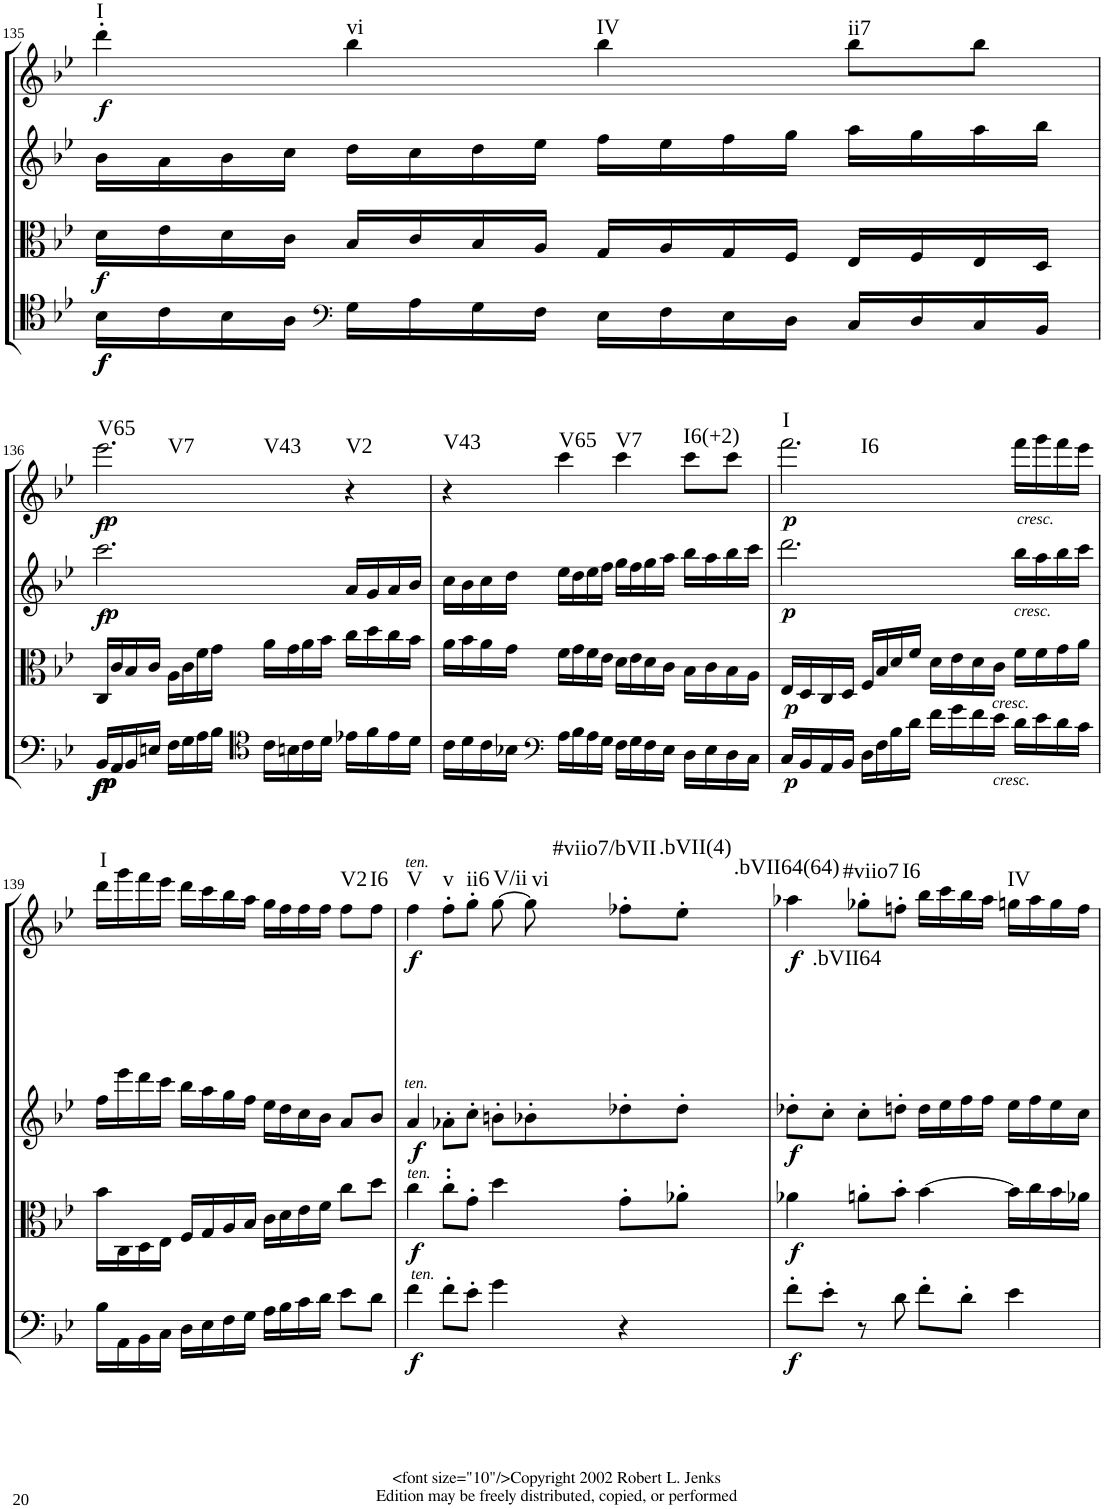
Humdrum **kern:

**kern	**dynam	**kern	**dynam	**kern	**dynam	**harte	**kern	**dynam	**harte
*part4	*part4	*part3	*part3	*part2	*part2	*part2	*part1	*part1	*part1
*staff4	*staff4	*staff3	*staff3	*staff2	*staff2	*	*staff1	*staff1	*
*I"Violoncello.	*	*I"Viola.	*	*I"Violino II.	*	*	*I"Violino I.	*	*
*I'Vc	*	*I'Vla	*	*I'Vln	*	*	*I'Vln	*	*
!!LO:PB:g=z
*clefC4	*	*clefC3	*	*clefG2	*	*	*clefG2	*	*
*k[b-e-]	*	*k[b-e-]	*	*k[b-e-]	*	*	*k[b-e-]	*	*
*B-:	*	*B-:	*	*B-:	*	*	*B-:	*	*
*M4/4	*	*M4/4	*	*M4/4	*	*	*M4/4	*	*
*met(c)	*	*met(c)	*	*met(c)	*	*	*met(c)	*	*
=135	=135	=135	=135	=135	=135	=135	=135	=135	=135
!	!LO:DY:b	!	!	!	!	!	!	!	!
!	!LO:DY:n=1:b	!	!LO:DY:b	!	!	!	!	!LO:DY:b	!LO:H:kt=I
16B-\LL	f f	16d\LL	f	16b-\LL	.	.	4ddd'\	f	N
16c\	.	16e-\	.	16a\	.	.	.	.	.
16B-\	.	16d\	.	16b-\	.	.	.	.	.
16A\JJ	.	16c\JJ	.	16cc\JJ	.	.	.	.	.
*clefF4	*	*	*	*	*	*	*	*	*
!	!	!	!	!	!	!	!	!	!LO:H:kt=vi
16G\LL	.	16B-/LL	.	16dd\LL	.	.	4bb-\	.	N
16A\	.	16c/	.	16cc\	.	.	.	.	.
16G\	.	16B-/	.	16dd\	.	.	.	.	.
16F\JJ	.	16A/JJ	.	16ee-\JJ	.	.	.	.	.
!	!	!	!	!	!	!	!	!	!LO:H:kt=IV
16E-\LL	.	16G/LL	.	16ff\LL	.	.	4bb-\	.	N
16F\	.	16A/	.	16ee-\	.	.	.	.	.
16E-\	.	16G/	.	16ff\	.	.	.	.	.
16D\JJ	.	16F/JJ	.	16gg\JJ	.	.	.	.	.
!	!	!	!	!	!	!	!	!	!LO:H:kt=ii7
16C/LL	.	16E-/LL	.	16aa\LL	.	.	8bb-\L	.	N
16D/	.	16F/	.	16gg\	.	.	.	.	.
16C/	.	16E-/	.	16aa\	.	.	8bb-\J	.	.
16BB-/JJ	.	16D/JJ	.	16bb-\JJ	.	.	.	.	.
!!LO:LB:g=z
=136	=136	=136	=136	=136	=136	=136	=136	=136	=136
!	!LO:DY:b	!	!	!	!	!	!	!	!
!	!LO:DY:n=1:b	!	!	!	!	!	!	!	!
!	!LO:DY:n=2:b	!	!	!	!	!	!	!	!
!	!LO:DY:n=3:b	!	!	!	!LO:DY:b	!	!	!	!
!	!	!	!	!	!LO:DY:n=1:b	!	!	!LO:DY:b	!
!	!	!	!	!	!	!	!	!LO:DY:n=1:b	!LO:H:n=1:kt=V65
!	!	!	!	!	!	!	!	!	!LO:H:n=2:kt=V7
!	!	!	!	!	!	!	!	!	!LO:H:n=3:kt=V43
16BB-/LL	p f f p	16C/LL	.	2.ccc\	p f	.	2.eee-\	p f	N N N
16AA/	.	16c/	.	.	.	.	.	.	.
16BB-/	.	16B-/	.	.	.	.	.	.	.
16En/JJ	.	16c/JJ	.	.	.	.	.	.	.
16F\LL	.	16A\LL	.	.	.	.	.	.	.
16G\	.	16c\	.	.	.	.	.	.	.
16A\	.	16f\	.	.	.	.	.	.	.
16B-\JJ	.	16g\JJ	.	.	.	.	.	.	.
*clefC4	*	*	*	*	*	*	*	*	*
16c\LL	.	16a\LL	.	.	.	.	.	.	.
16Bn\	.	16g\	.	.	.	.	.	.	.
16c\	.	16a\	.	.	.	.	.	.	.
16d\JJ	.	16b-\JJ	.	.	.	.	.	.	.
!	!	!	!	!	!	!	!	!	!LO:H:kt=V2
16e-X\LL	.	16cc\LL	.	16a/LL	.	.	4r	.	N
16f\	.	16dd\	.	16g/	.	.	.	.	.
16e-\	.	16cc\	.	16a/	.	.	.	.	.
16d\JJ	.	16b-\JJ	.	16b-/JJ	.	.	.	.	.
=137	=137	=137	=137	=137	=137	=137	=137	=137	=137
!	!	!	!	!	!	!	!	!	!LO:H:kt=V43
16c\LL	.	16a\LL	.	16cc\LL	.	.	4r	.	N
16d\	.	16b-\	.	16b-\	.	.	.	.	.
16c\	.	16a\	.	16cc\	.	.	.	.	.
16B-X\JJ	.	16g\JJ	.	16dd\JJ	.	.	.	.	.
*clefF4	*	*	*	*	*	*	*	*	*
!	!	!	!	!	!	!	!	!	!LO:H:kt=V65
16A\LL	.	16f\LL	.	16ee-\LL	.	.	4ccc\	.	N
16B-\	.	16g\	.	16dd\	.	.	.	.	.
16A\	.	16f\	.	16ee-\	.	.	.	.	.
16G\JJ	.	16e-\JJ	.	16ff\JJ	.	.	.	.	.
!	!	!	!	!	!	!	!	!	!LO:H:kt=V7
16F\LL	.	16d\LL	.	16gg\LL	.	.	4ccc\	.	N
16G\	.	16e-\	.	16ff\	.	.	.	.	.
16F\	.	16d\	.	16gg\	.	.	.	.	.
16E-\JJ	.	16c\JJ	.	16aa\JJ	.	.	.	.	.
!	!	!	!	!	!	!	!	!	!LO:H:kt=I6(+2)
16D\LL	.	16B-\LL	.	16bb-\LL	.	.	8ccc\L	.	N
16E-\	.	16c\	.	16aa\	.	.	.	.	.
16D\	.	16B-\	.	16bb-\	.	.	8ccc\J	.	.
16C\JJ	.	16A\JJ	.	16ccc\JJ	.	.	.	.	.
=138	=138	=138	=138	=138	=138	=138	=138	=138	=138
!	!LO:DY:b	!	!LO:DY:b	!	!LO:DY:b	!	!	!LO:DY:b	!LO:H:n=1:kt=I
!	!	!	!	!	!	!	!	!	!LO:H:n=2:kt=I6
16C/LL	p	16E-/LL	p	2.ddd\	p	.	2.fff\	p	N N
16BB-/	.	16D/	.	.	.	.	.	.	.
16AA/	.	16C/	.	.	.	.	.	.	.
16BB-/JJ	.	16D/JJ	.	.	.	.	.	.	.
16D\LL	.	16F/LL	.	.	.	.	.	.	.
16F\	.	16B-/	.	.	.	.	.	.	.
16B-\	.	16d/	.	.	.	.	.	.	.
16d\JJ	.	16f/JJ	.	.	.	.	.	.	.
16f\LL	.	16d\LL	.	.	.	.	.	.	.
16g\	.	16e-\	.	.	.	.	.	.	.
16f\	.	16d\	.	.	.	.	.	.	.
!	!	!LO:TX:b:i:t=cresc.	!	!	!	!	!	!	!
!LO:TX:b:i:t=cresc.	!	!	!	!	!	!	!	!	!
16e-\JJ	.	16c\JJ	.	.	.	.	.	.	.
!	!	!	!	!	!	!	!LO:TX:b:i:t=cresc.	!	!
!	!	!	!	!LO:TX:b:i:t=cresc.	!	!	!	!	!
16d\LL	.	16f\LL	.	16bb-\LL	.	.	16fff\LL	.	.
16e-\	.	16f\	.	16aa\	.	.	16ggg\	.	.
16d\	.	16g\	.	16bb-\	.	.	16fff\	.	.
16c\JJ	.	16a\JJ	.	16ccc\JJ	.	.	16eee-\JJ	.	.
!!LO:LB:g=z
=139	=139	=139	=139	=139	=139	=139	=139	=139	=139
!	!	!	!	!	!	!	!	!	!LO:H:kt=I
16B-\LL	.	16b-\LL	.	16ff\LL	.	.	16ddd\LL	.	N
16AA\	.	16C\	.	16eee-\	.	.	16ggg\	.	.
16BB-\	.	16D\	.	16ddd\	.	.	16fff\	.	.
16C\JJ	.	16E-\JJ	.	16ccc\JJ	.	.	16eee-\JJ	.	.
16D\LL	.	16F/LL	.	16bb-\LL	.	.	16ddd\LL	.	.
16E-\	.	16G/	.	16aa\	.	.	16ccc\	.	.
16F\	.	16A/	.	16gg\	.	.	16bb-\	.	.
16G\JJ	.	16B-/JJ	.	16ff\JJ	.	.	16aa\JJ	.	.
16A\LL	.	16c\LL	.	16ee-\LL	.	.	16gg\LL	.	.
16B-\	.	16d\	.	16dd\	.	.	16ff\	.	.
16c\	.	16e-\	.	16cc\	.	.	16ff\	.	.
16d\JJ	.	16f\JJ	.	16b-\JJ	.	.	16ff\JJ	.	.
!	!	!	!	!	!	!	!	!	!LO:H:kt=V2
8e-\L	.	8cc\L	.	8a/L	.	.	8ff\L	.	N
!	!	!	!	!	!	!	!	!	!LO:H:kt=I6
8d\J	.	8dd\J	.	8b-/J	.	.	8ff\J	.	N
=140	=140	=140	=140	=140	=140	=140	=140	=140	=140
!	!	!	!	!	!	!	!LO:TX:a:i:t=ten.	!	!
!	!	!	!	!LO:TX:a:i:t=ten.	!	!	!	!	!
!	!	!LO:TX:a:i:t=ten.	!	!	!	!	!	!	!
!LO:TX:a:i:t=ten.	!	!	!	!	!	!	!	!	!
!	!LO:DY:b	!	!LO:DY:b	!	!LO:DY:b	!	!	!LO:DY:b	!LO:H:kt=V
4f\	f	4cc\	f	4a/	f	.	4ff\	f	N
!	!	!	!	!	!	!	!	!	!LO:H:kt=v
8f'\L	.	8cc'''\L	.	8a-X'\L	.	.	8ff'\L	.	N
!	!	!	!	!	!	!	!	!	!LO:H:kt=ii6
8e-'\J	.	8g'\J	.	8cc'\J	.	.	8gg'\J	.	N
!	!	!	!	!	!	!	!	!	!LO:H:kt=V/ii
4g\	.	4dd\	.	8bn'\L	.	.	[8gg\	.	N
!	!	!	!	!	!	!	!	!	!LO:H:kt=vi
.	.	.	.	8b-X'\	.	.	8gg\]	.	N
!	!	!	!	!	!	!	!	!	!LO:H:kt=#viio7/bVII
4r	.	8g'\L	.	8dd-X'\	.	.	8ff-X'\L	.	N
!	!	!	!	!	!	!	!	!	!LO:H:kt=.bVII(4)
.	.	8a-X'\J	.	8dd-'\J	.	.	8ee-'\J	.	N
=141	=141	=141	=141	=141	=141	=141	=141	=141	=141
!	!LO:DY:b	!	!LO:DY:b	!	!LO:DY:b	!	!	!LO:DY:b	!LO:H:kt=.bVII64(64)
8f'\L	f	4a-X\	f	8dd-X'\L	f	.	4aa-X\	f	N
!	!	!	!	!	!	!LO:H:kt=.bVII64	!	!	!
8e-'\J	.	.	.	8cc'\J	.	N	.	.	.
!	!	!	!	!	!	!	!	!	!LO:H:kt=#viio7
8r	.	8an'\L	.	8cc'\L	.	.	8gg-X'\L	.	N
!	!	!	!	!	!	!	!	!	!LO:H:kt=I6
8d\	.	8b-'\J	.	8ddn'\J	.	.	8ffn'\J	.	N
8f'\L	.	[4b-\	.	16dd\LL	.	.	16bb-\LL	.	.
.	.	.	.	16ee-\	.	.	16ccc\	.	.
8d'\J	.	.	.	16ff\	.	.	16bb-\	.	.
.	.	.	.	16ff\JJ	.	.	16aa-\JJ	.	.
!	!	!	!	!	!	!	!	!	!LO:H:kt=IV
4e-\	.	16b-\LL]	.	16ee-\LL	.	.	16ggn\LL	.	N
.	.	16cc\	.	16ff\	.	.	16aa-\	.	.
.	.	16b-\	.	16ee-\	.	.	16gg\	.	.
.	.	16a-X\JJ	.	16cc\JJ	.	.	16ff\JJ	.	.
=	=	=	=	=	=	=	=	=	=
*-	*-	*-	*-	*-	*-	*-	*-	*-	*-
